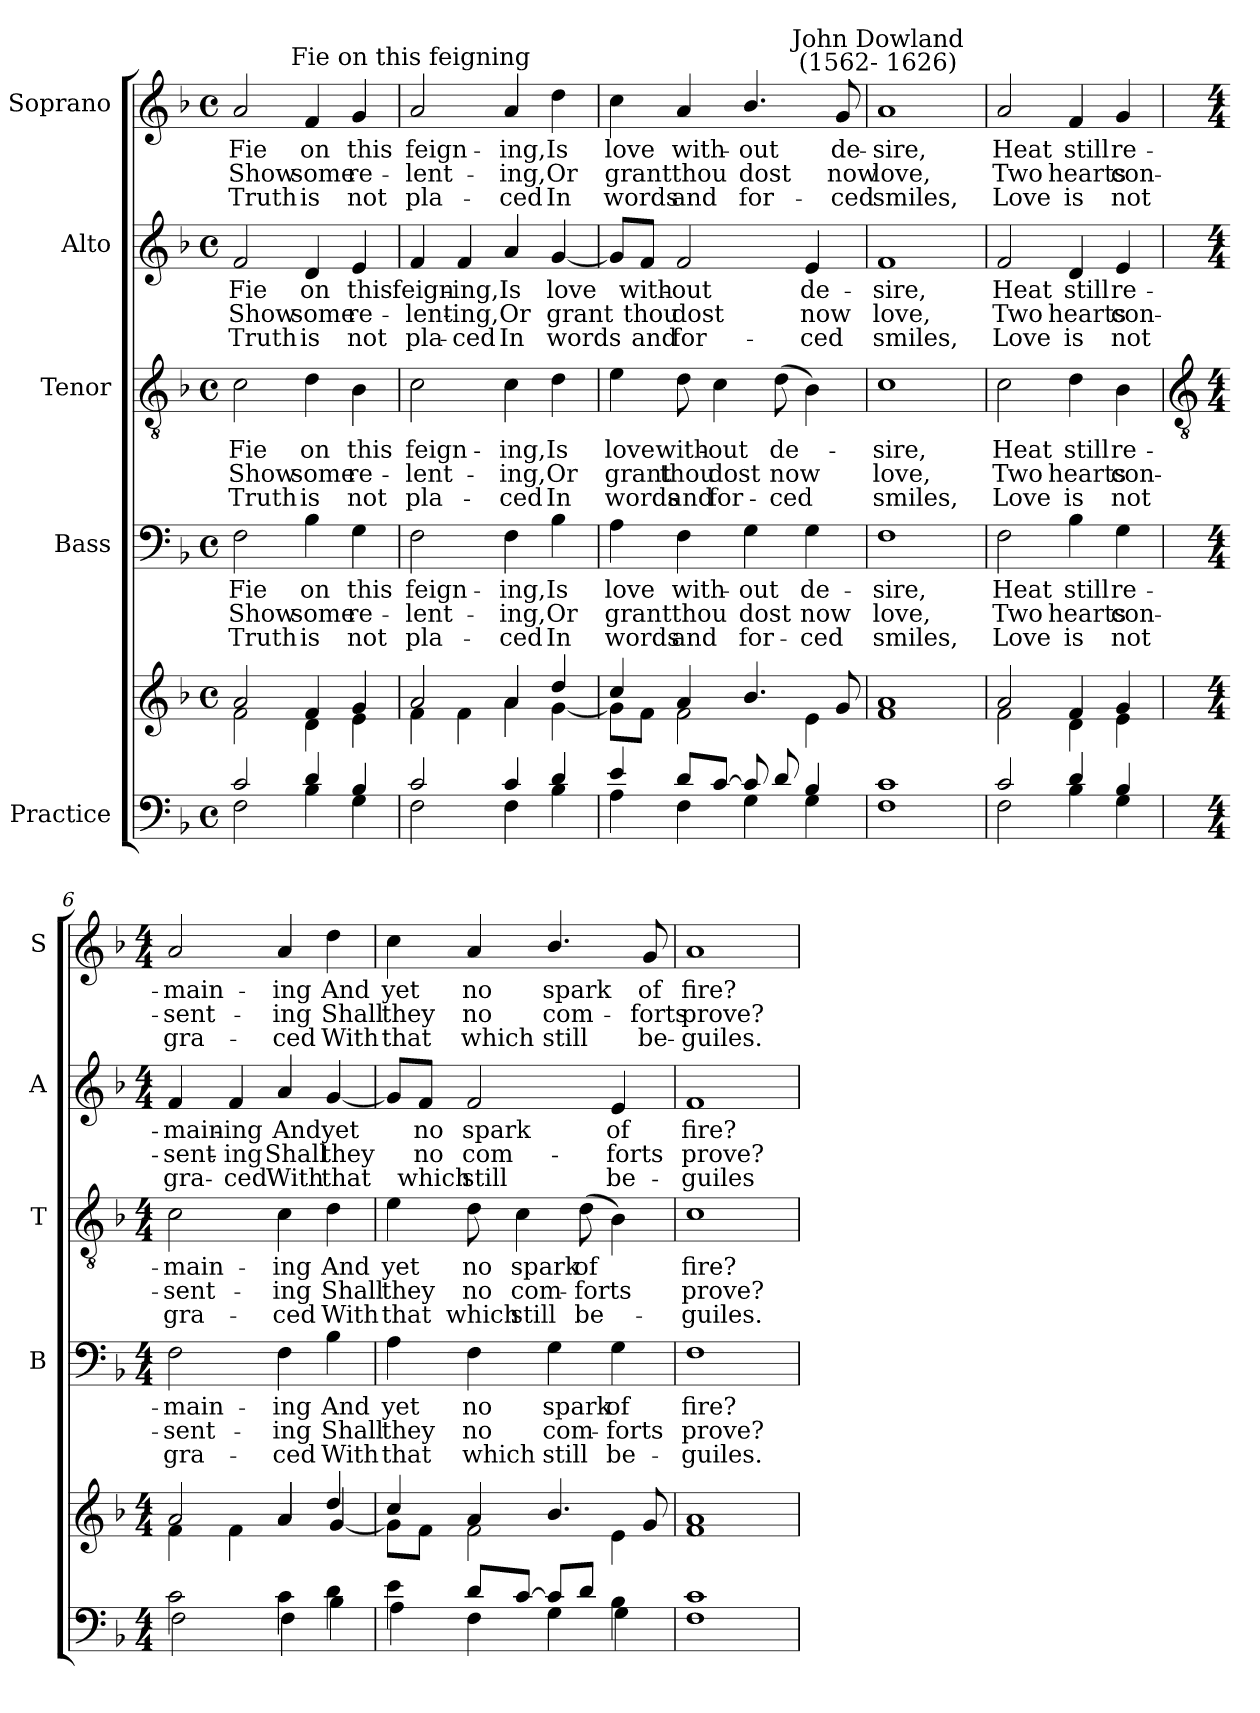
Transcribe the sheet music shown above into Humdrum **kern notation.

**kern	**kern	**kern	**text	**text	**text	**kern	**text	**text	**text	**kern	**text	**text	**text	**kern	**text	**text	**text
*part5	*part5	*part4	*part4	*part4	*part4	*part3	*part3	*part3	*part3	*part2	*part2	*part2	*part2	*part1	*part1	*part1	*part1
*staff6	*staff5	*staff4	*staff4	*staff4	*staff4	*staff3	*staff3	*staff3	*staff3	*staff2	*staff2	*staff2	*staff2	*staff1	*staff1	*staff1	*staff1
*I"Practice	*	*I"Bass	*	*	*	*I"Tenor	*	*	*	*I"Alto	*	*	*	*I"Soprano	*	*	*
*	*	*I'B	*	*	*	*I'T	*	*	*	*I'A	*	*	*	*I'S	*	*	*
*clefF4	*clefG2	*clefF4	*	*	*	*clefGv2	*	*	*	*clefG2	*	*	*	*clefG2	*	*	*
*k[b-]	*k[b-]	*k[b-]	*	*	*	*k[b-]	*	*	*	*k[b-]	*	*	*	*k[b-]	*	*	*
*F:	*F:	*F:	*	*	*	*F:	*	*	*	*F:	*	*	*	*F:	*	*	*
*M4/4	*M4/4	*M4/4	*	*	*	*M4/4	*	*	*	*M4/4	*	*	*	*M4/4	*	*	*
*met(c)	*met(c)	*met(c)	*	*	*	*met(c)	*	*	*	*met(c)	*	*	*	*met(c)	*	*	*
=1	=1	=1	=1	=1	=1	=1	=1	=1	=1	=1	=1	=1	=1	=1	=1	=1	=1
*^	*^	*	*	*	*	*	*	*	*	*	*	*	*	*	*	*	*
!	!	!	!	!	!LO:LY:b	!LO:LY:b	!LO:LY:b	!	!LO:LY:b	!LO:LY:b	!LO:LY:b	!	!LO:LY:b	!LO:LY:b	!LO:LY:b	!	!LO:LY:b	!LO:LY:b	!LO:LY:b
2c	2F	2a	2f	2F	Fie	Show	Truth	2c	Fie	Show	Truth	2f	Fie	Show	Truth	2a	Fie	Show	Truth
!	!	!	!	!	!LO:LY:b	!LO:LY:b	!LO:LY:b	!	!LO:LY:b	!LO:LY:b	!LO:LY:b	!	!LO:LY:b	!LO:LY:b	!LO:LY:b	!	!LO:LY:b	!LO:LY:b	!LO:LY:b
4d	4B-	4f	4d	4B-	on	some	is	4d	on	some	is	4d	on	some	is	4f	on	some	is
!	!	!	!	!	!LO:LY:b	!LO:LY:b	!LO:LY:b	!	!LO:LY:b	!LO:LY:b	!LO:LY:b	!	!LO:LY:b	!LO:LY:b	!LO:LY:b	!	!LO:LY:b	!LO:LY:b	!LO:LY:b
4B-	4G	4g	4e	4G	this	re-	-not	4B-	this	re-	-not	4e	this	re-	-not	4g	this	re-	-not
=2	=2	=2	=2	=2	=2	=2	=2	=2	=2	=2	=2	=2	=2	=2	=2	=2	=2	=2	=2
!	!	!	!	!	!	!	!	!	!	!	!	!	!	!	!	!LO:TX:a:cj:t=Fie on this feigning	!	!	!
!	!	!	!	!	!LO:LY:b	!LO:LY:b	!LO:LY:b	!	!LO:LY:b	!LO:LY:b	!LO:LY:b	!	!LO:LY:b	!LO:LY:b	!LO:LY:b	!	!LO:LY:b	!LO:LY:b	!LO:LY:b
2c	2F	2a	4f\	2F	feign-	-lent-	-pla-	2c	feign-	-lent-	-pla-	4f	feign-	-lent-	-pla-	2a	feign-	-lent-	-pla-
!	!	!	!	!	!	!	!	!	!	!	!	!	!LO:LY:b	!LO:LY:b	!LO:LY:b	!	!	!	!
.	.	.	4f\	.	.	.	.	.	.	.	.	4f	-ing,	ing,	ced	.	.	.	.
!	!	!	!	!	!LO:LY:b	!LO:LY:b	!LO:LY:b	!	!LO:LY:b	!LO:LY:b	!LO:LY:b	!	!LO:LY:b	!LO:LY:b	!LO:LY:b	!	!LO:LY:b	!LO:LY:b	!LO:LY:b
4c	4F	4a	4a	4F	-ing,	ing,	ced	4c	-ing,	ing,	ced	4a	Is	Or	In	4a	-ing,	ing,	ced
!	!	!	!	!	!LO:LY:b	!LO:LY:b	!LO:LY:b	!	!LO:LY:b	!LO:LY:b	!LO:LY:b	!	!LO:LY:b	!LO:LY:b	!LO:LY:b	!	!LO:LY:b	!LO:LY:b	!LO:LY:b
4d	4B-	4dd/	[4g	4B-	Is	Or	In	4d	Is	Or	In	[4g	love	grant	words	4dd	Is	Or	In
=3	=3	=3	=3	=3	=3	=3	=3	=3	=3	=3	=3	=3	=3	=3	=3	=3	=3	=3	=3
!	!	!	!	!	!LO:LY:b	!LO:LY:b	!LO:LY:b	!	!LO:LY:b	!LO:LY:b	!LO:LY:b	!	!	!	!	!	!LO:LY:b	!LO:LY:b	!LO:LY:b
4e	4A	4cc/	8g\L]	4A	love	grant	words	4e	love	grant	words	8g/L]	.	.	.	4cc	love	grant	words
!	!	!	!	!	!	!	!	!	!	!	!	!	!LO:LY:b	!LO:LY:b	!LO:LY:b	!	!	!	!
.	.	.	8f\J	.	.	.	.	.	.	.	.	8f/J	with-	-thou	and	.	.	.	.
!	!	!	!	!	!LO:LY:b	!LO:LY:b	!LO:LY:b	!	!LO:LY:b	!LO:LY:b	!LO:LY:b	!	!LO:LY:b	!LO:LY:b	!LO:LY:b	!	!LO:LY:b	!LO:LY:b	!LO:LY:b
8d/L	4F	4a	2f\	4F	with-	-thou	and	8d	with-	-thou	and	2f	out	dost	for-	4a	with-	-thou	and
!	!	!	!	!	!	!	!	!	!LO:LY:b	!LO:LY:b	!LO:LY:b	!	!	!	!	!	!	!	!
[8c/J	.	.	.	.	.	.	.	4c	out	dost	for-	.	.	.	.	.	.	.	.
!	!	!	!	!	!LO:LY:b	!LO:LY:b	!LO:LY:b	!	!	!	!	!	!	!	!	!	!LO:LY:b	!LO:LY:b	!LO:LY:b
8c/L]	4G	4.b-/	.	4G	out	dost	for-	.	.	.	.	.	.	.	.	4.b-/	out	dost	for-
!	!	!	!	!	!	!	!	!	!LO:LY:b	!LO:LY:b	!LO:LY:b	!	!	!	!	!	!	!	!
8d/	.	.	.	.	.	.	.	(>8dL	-de-	now	ced	.	.	.	.	.	.	.	.
!	!	!	!	!	!LO:LY:b	!LO:LY:b	!LO:LY:b	!	!	!	!	!	!LO:LY:b	!LO:LY:b	!LO:LY:b	!	!	!	!
4B-	4G	.	4e\	4G	-de-	-now	ced	4B-)	.	.	.	4e	-de-	-now	ced	.	.	.	.
!	!	!	!	!	!	!	!	!	!	!	!	!	!	!	!	!	!LO:LY:b	!LO:LY:b	!LO:LY:b
.	.	8g	.	.	.	.	.	.	.	.	.	.	.	.	.	8g	-de-	-now	ced
=4	=4	=4	=4	=4	=4	=4	=4	=4	=4	=4	=4	=4	=4	=4	=4	=4	=4	=4	=4
!	!	!	!	!	!	!	!	!	!	!	!	!	!	!	!	!LO:TX:a:cj:t=John Dowland\n(1562- 1626)	!	!	!
!	!	!	!	!	!LO:LY:b	!LO:LY:b	!LO:LY:b	!	!LO:LY:b	!LO:LY:b	!LO:LY:b	!	!LO:LY:b	!LO:LY:b	!LO:LY:b	!	!LO:LY:b	!LO:LY:b	!LO:LY:b
1c	1F	1a	1f	1F	sire,	love,	smiles,	1c	sire,	love,	smiles,	1f	sire,	love,	smiles,	1a	sire,	love,	smiles,
=5	=5	=5	=5	=5	=5	=5	=5	=5	=5	=5	=5	=5	=5	=5	=5	=5	=5	=5	=5
!	!	!	!	!	!LO:LY:b	!LO:LY:b	!LO:LY:b	!	!LO:LY:b	!LO:LY:b	!LO:LY:b	!	!LO:LY:b	!LO:LY:b	!LO:LY:b	!	!LO:LY:b	!LO:LY:b	!LO:LY:b
2c	2F	2a	2f	2F	Heat	Two	Love	2c	Heat	Two	Love	2f	Heat	Two	Love	2a	Heat	Two	Love
!	!	!	!	!	!LO:LY:b	!LO:LY:b	!LO:LY:b	!	!LO:LY:b	!LO:LY:b	!LO:LY:b	!	!LO:LY:b	!LO:LY:b	!LO:LY:b	!	!LO:LY:b	!LO:LY:b	!LO:LY:b
4d	4B-	4f	4d	4B-	still	hearts	is	4d	still	hearts	is	4d	still	hearts	is	4f	still	hearts	is
!	!	!	!	!	!LO:LY:b	!LO:LY:b	!LO:LY:b	!	!LO:LY:b	!LO:LY:b	!LO:LY:b	!	!LO:LY:b	!LO:LY:b	!LO:LY:b	!	!LO:LY:b	!LO:LY:b	!LO:LY:b
4B-	4G	4g	4e	4G	re-	-con-	-not	4B-	re-	-con-	-not	4e	re-	-con-	-not	4g	re-	-con-	-not
!!LO:LB:g=z
=6	=6	=6	=6	=6	=6	=6	=6	=6	=6	=6	=6	=6	=6	=6	=6	=6	=6	=6	=6
*	*	*	*	*	*	*	*	*clefGv2	*	*	*	*	*	*	*	*	*	*	*
*M4/4	*	*M4/4	*	*M4/4	*	*	*	*M4/4	*	*	*	*M4/4	*	*	*	*M4/4	*	*	*
!	!	!	!	!	!LO:LY:b	!LO:LY:b	!LO:LY:b	!	!LO:LY:b	!LO:LY:b	!LO:LY:b	!	!LO:LY:b	!LO:LY:b	!LO:LY:b	!	!LO:LY:b	!LO:LY:b	!LO:LY:b
2c\	2F	2a	4f\	2F	main-	-sent-	-gra-	2c	main-	-sent-	-gra-	4f	main-	-sent-	-gra-	2a	main-	-sent-	-gra-
!	!	!	!	!	!	!	!	!	!	!	!	!	!LO:LY:b	!LO:LY:b	!LO:LY:b	!	!	!	!
.	.	.	4f\	.	.	.	.	.	.	.	.	4f	-ing	ing	ced	.	.	.	.
!	!	!	!	!	!LO:LY:b	!LO:LY:b	!LO:LY:b	!	!LO:LY:b	!LO:LY:b	!LO:LY:b	!	!LO:LY:b	!LO:LY:b	!LO:LY:b	!	!LO:LY:b	!LO:LY:b	!LO:LY:b
4c\	4F	4a	4a/	4F	-ing	ing	ced	4c	-ing	ing	ced	4a	And	Shall	With	4a	-ing	ing	ced
!	!	!	!	!	!LO:LY:b	!LO:LY:b	!LO:LY:b	!	!LO:LY:b	!LO:LY:b	!LO:LY:b	!	!LO:LY:b	!LO:LY:b	!LO:LY:b	!	!LO:LY:b	!LO:LY:b	!LO:LY:b
4d\	4B-	4dd/	[4g/	4B-	And	Shall	With	4d	And	Shall	With	[4g	yet	they	that	4dd	And	Shall	With
=7	=7	=7	=7	=7	=7	=7	=7	=7	=7	=7	=7	=7	=7	=7	=7	=7	=7	=7	=7
!	!	!	!	!	!LO:LY:b	!LO:LY:b	!LO:LY:b	!	!LO:LY:b	!LO:LY:b	!LO:LY:b	!	!	!	!	!	!LO:LY:b	!LO:LY:b	!LO:LY:b
4e\	4A	4cc/	8g\L]	4A	yet	they	that	4e	yet	they	that	8g/L]	.	.	.	4cc	yet	they	that
!	!	!	!	!	!	!	!	!	!	!	!	!	!LO:LY:b	!LO:LY:b	!LO:LY:b	!	!	!	!
.	.	.	8f\J	.	.	.	.	.	.	.	.	8f/J	no	no	which	.	.	.	.
!	!	!	!	!	!LO:LY:b	!LO:LY:b	!LO:LY:b	!	!LO:LY:b	!LO:LY:b	!LO:LY:b	!	!LO:LY:b	!LO:LY:b	!LO:LY:b	!	!LO:LY:b	!LO:LY:b	!LO:LY:b
8d/L	4F	4a	2f\	4F	no	no	which	8d	no	no	which	2f	spark	com-	-still	4a	no	no	which
!	!	!	!	!	!	!	!	!	!LO:LY:b	!LO:LY:b	!LO:LY:b	!	!	!	!	!	!	!	!
[8c/J	.	.	.	.	.	.	.	4c	spark	com-	-still	.	.	.	.	.	.	.	.
!	!	!	!	!	!LO:LY:b	!LO:LY:b	!LO:LY:b	!	!	!	!	!	!	!	!	!	!LO:LY:b	!LO:LY:b	!LO:LY:b
8c/L]	4G	4.b-/	.	4G	spark	com-	-still	.	.	.	.	.	.	.	.	4.b-/	spark	com-	-still
!	!	!	!	!	!	!	!	!	!LO:LY:b	!LO:LY:b	!LO:LY:b	!	!	!	!	!	!	!	!
8d/J	.	.	.	.	.	.	.	(>8dL	of	forts	be-	.	.	.	.	.	.	.	.
!	!	!	!	!	!LO:LY:b	!LO:LY:b	!LO:LY:b	!	!	!	!	!	!LO:LY:b	!LO:LY:b	!LO:LY:b	!	!	!	!
4B-\	4G	.	4e\	4G	of	forts	be-	4B-)	.	.	.	4e	of	forts	be-	.	.	.	.
!	!	!	!	!	!	!	!	!	!	!	!	!	!	!	!	!	!LO:LY:b	!LO:LY:b	!LO:LY:b
.	.	8g	.	.	.	.	.	.	.	.	.	.	.	.	.	8g	of	forts	be-
=8	=8	=8	=8	=8	=8	=8	=8	=8	=8	=8	=8	=8	=8	=8	=8	=8	=8	=8	=8
!	!	!	!	!	!LO:LY:b	!LO:LY:b	!LO:LY:b	!	!LO:LY:b	!LO:LY:b	!LO:LY:b	!	!LO:LY:b	!LO:LY:b	!LO:LY:b	!	!LO:LY:b	!LO:LY:b	!LO:LY:b
1c\	1F	1a	1f/	1F	-fire?	prove?	guiles.	1c	fire?	prove?	guiles.	1f	-fire?	prove?	guiles	1a	-fire?	prove?	guiles.
*v	*v	*	*	*	*	*	*	*	*	*	*	*	*	*	*	*	*	*	*
*	*v	*v	*	*	*	*	*	*	*	*	*	*	*	*	*	*	*	*
=	=	=	=	=	=	=	=	=	=	=	=	=	=	=	=	=	=
*-	*-	*-	*-	*-	*-	*-	*-	*-	*-	*-	*-	*-	*-	*-	*-	*-	*-
